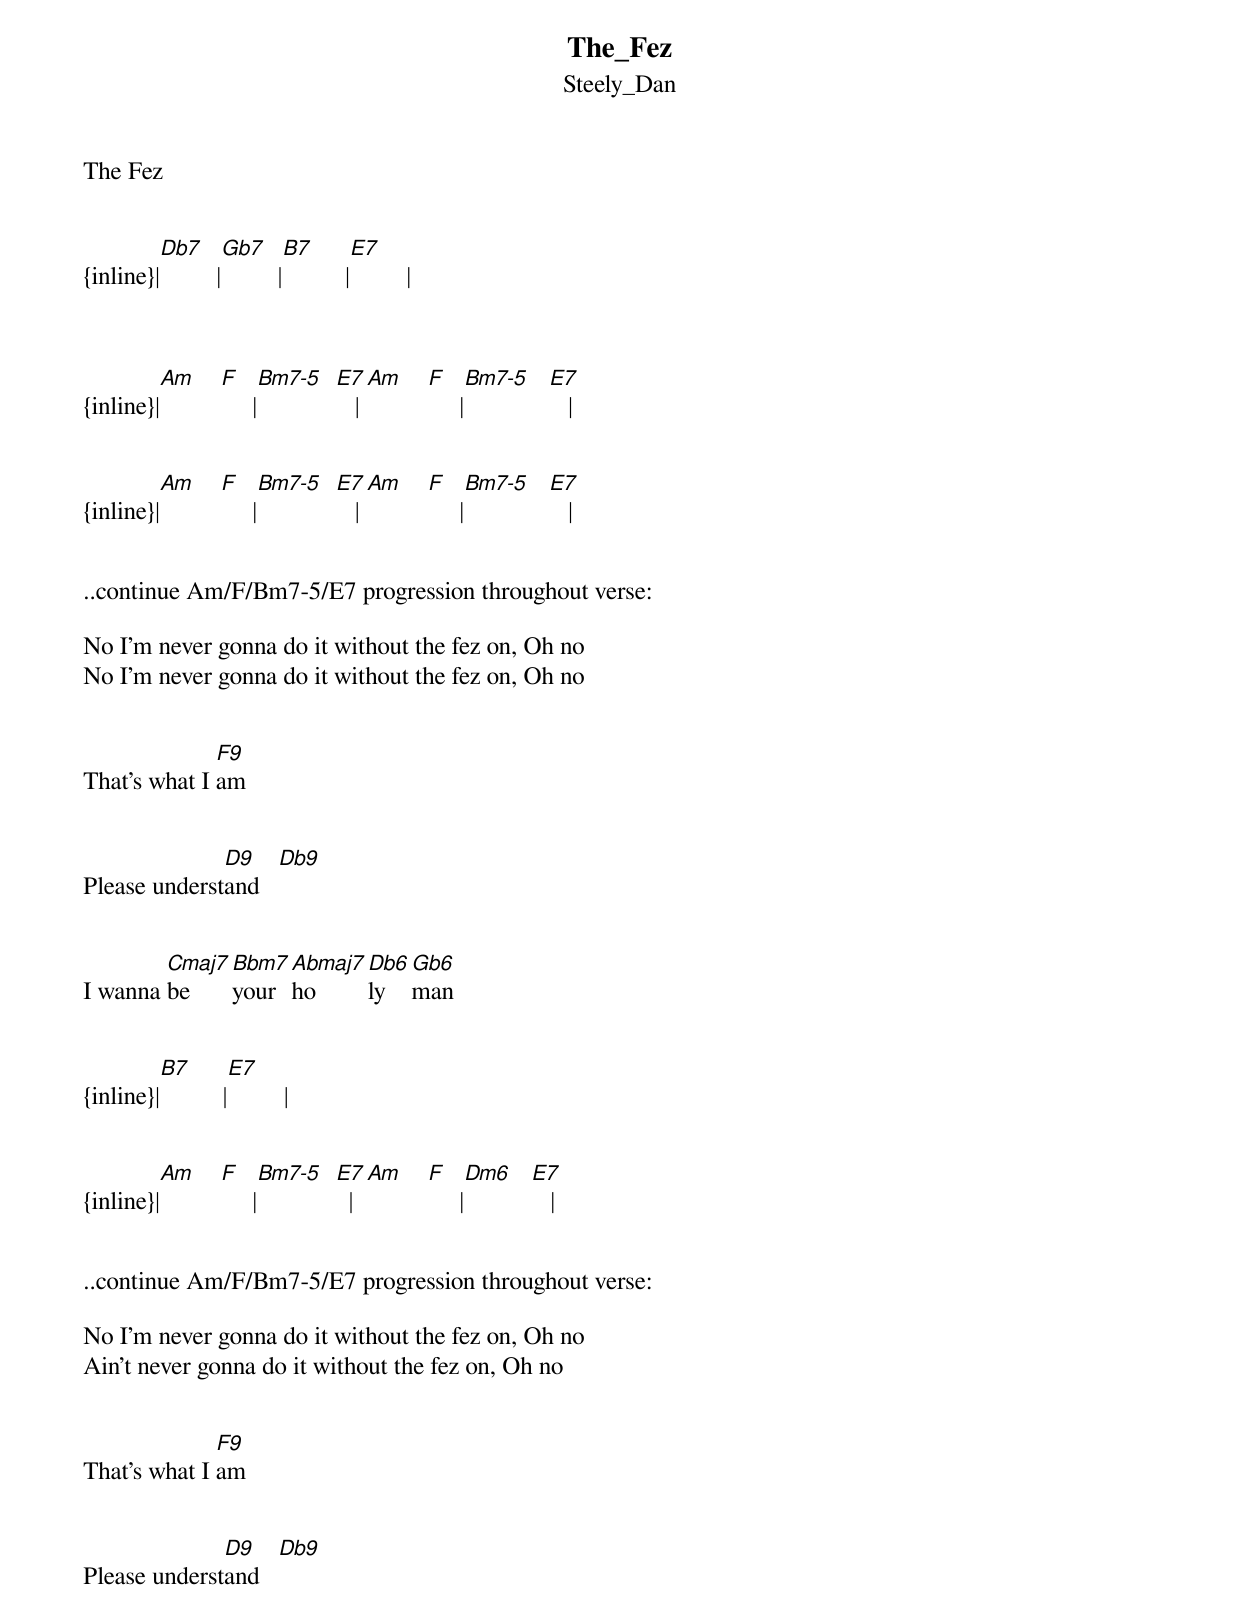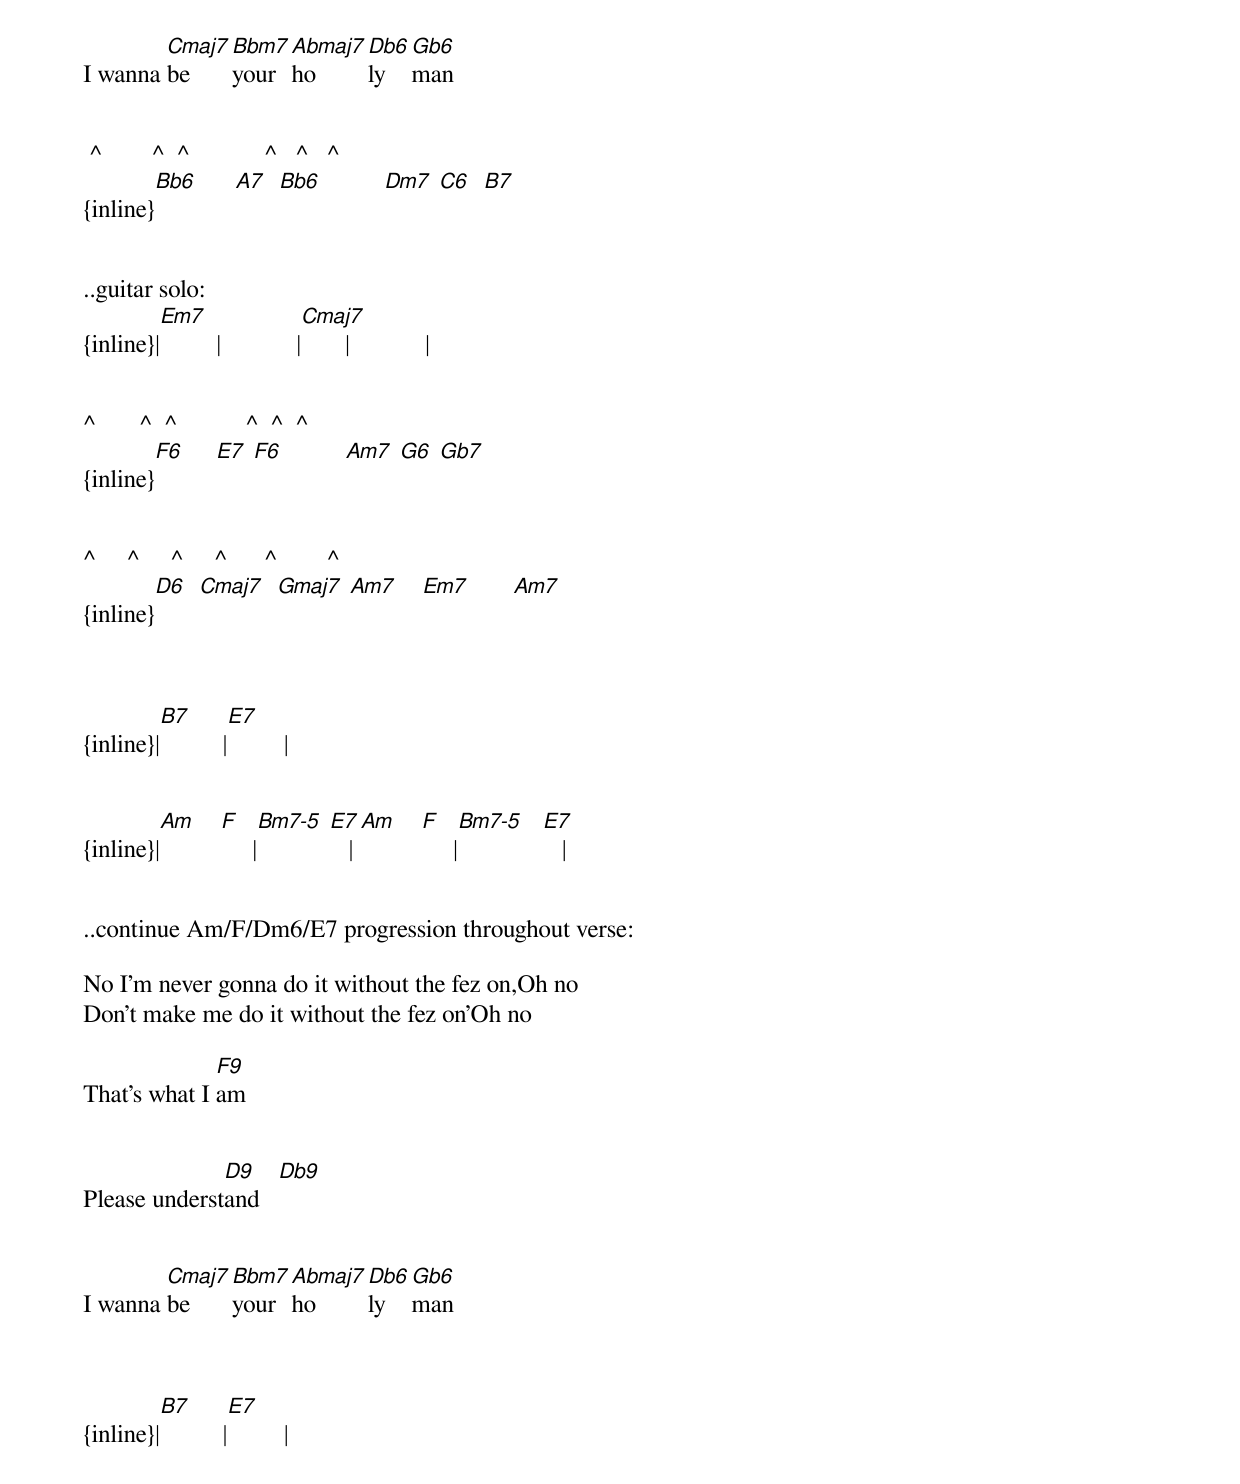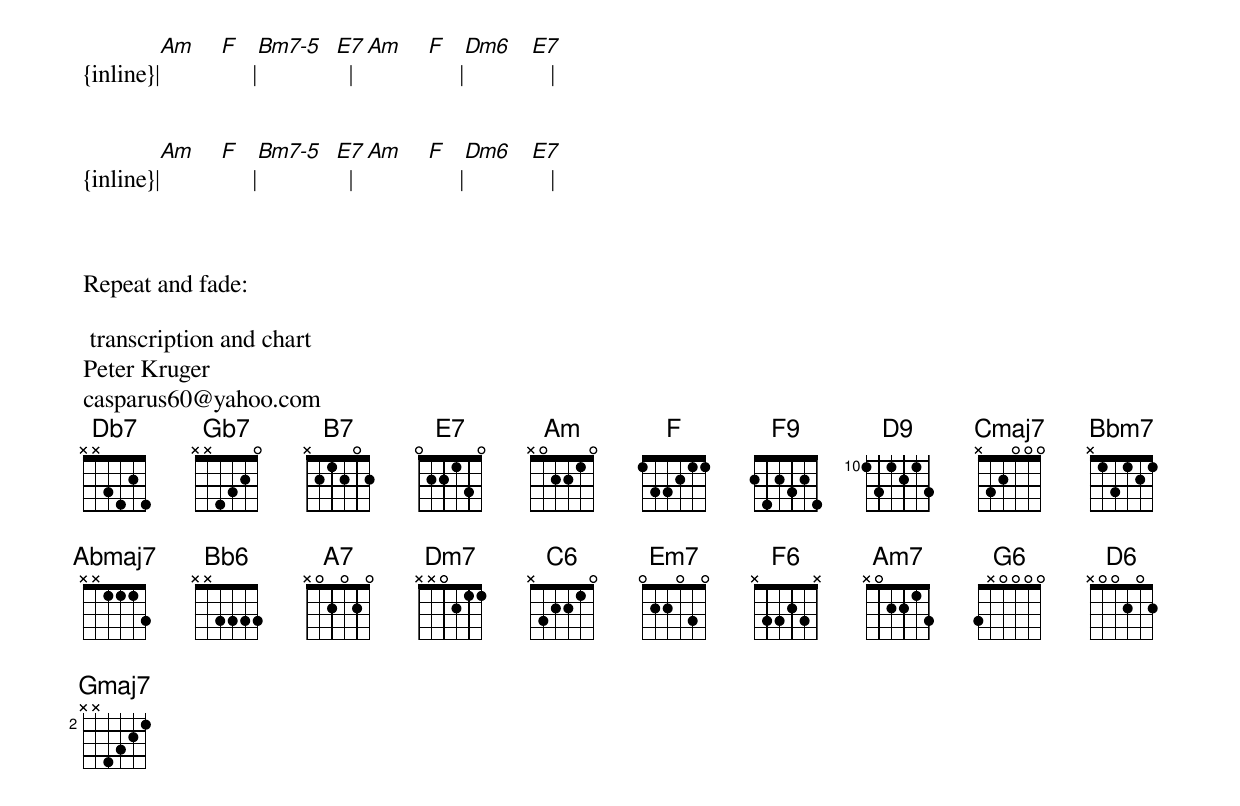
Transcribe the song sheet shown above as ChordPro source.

{t: The_Fez}
{st: Steely_Dan}
The Fez


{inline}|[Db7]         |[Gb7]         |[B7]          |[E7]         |



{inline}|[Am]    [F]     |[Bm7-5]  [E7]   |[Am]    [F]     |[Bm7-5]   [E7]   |


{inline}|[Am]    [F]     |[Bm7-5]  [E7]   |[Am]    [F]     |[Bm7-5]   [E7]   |


..continue Am/F/Bm7-5/E7 progression throughout verse:

No I'm never gonna do it without the fez on, Oh no
No I'm never gonna do it without the fez on, Oh no


That's what I [F9]am


Please underst[D9]and   [Db9]


I wanna [Cmaj7]be      [Bbm7]your  [Abmaj7]ho     [Db6]ly    [Gb6]man


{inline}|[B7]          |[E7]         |


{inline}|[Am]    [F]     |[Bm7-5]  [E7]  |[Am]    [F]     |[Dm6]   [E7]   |


..continue Am/F/Bm7-5/E7 progression throughout verse:

No I'm never gonna do it without the fez on, Oh no
Ain't never gonna do it without the fez on, Oh no


That's what I [F9]am


Please underst[D9]and   [Db9]


I wanna [Cmaj7]be      [Bbm7]your  [Abmaj7]ho     [Db6]ly    [Gb6]man


 ^        ^  ^            ^   ^   ^
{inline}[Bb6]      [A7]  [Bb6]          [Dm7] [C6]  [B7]


..guitar solo:
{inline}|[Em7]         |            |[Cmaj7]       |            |


^       ^  ^           ^  ^  ^
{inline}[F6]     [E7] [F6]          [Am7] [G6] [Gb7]


^     ^     ^     ^      ^        ^
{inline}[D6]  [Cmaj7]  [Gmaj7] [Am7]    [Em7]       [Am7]



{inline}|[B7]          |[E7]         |


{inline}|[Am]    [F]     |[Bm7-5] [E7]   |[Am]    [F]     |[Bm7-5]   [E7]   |


..continue Am/F/Dm6/E7 progression throughout verse:

No I'm never gonna do it without the fez on,Oh no
Don't make me do it without the fez on’Oh no

That's what I [F9]am


Please underst[D9]and   [Db9]


I wanna [Cmaj7]be      [Bbm7]your  [Abmaj7]ho     [Db6]ly    [Gb6]man



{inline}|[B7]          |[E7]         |


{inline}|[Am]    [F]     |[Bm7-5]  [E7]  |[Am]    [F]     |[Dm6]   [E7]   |


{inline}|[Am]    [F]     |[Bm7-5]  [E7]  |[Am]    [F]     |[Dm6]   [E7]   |



Repeat and fade:

 transcription and chart
Peter Kruger
casparus60@yahoo.com
